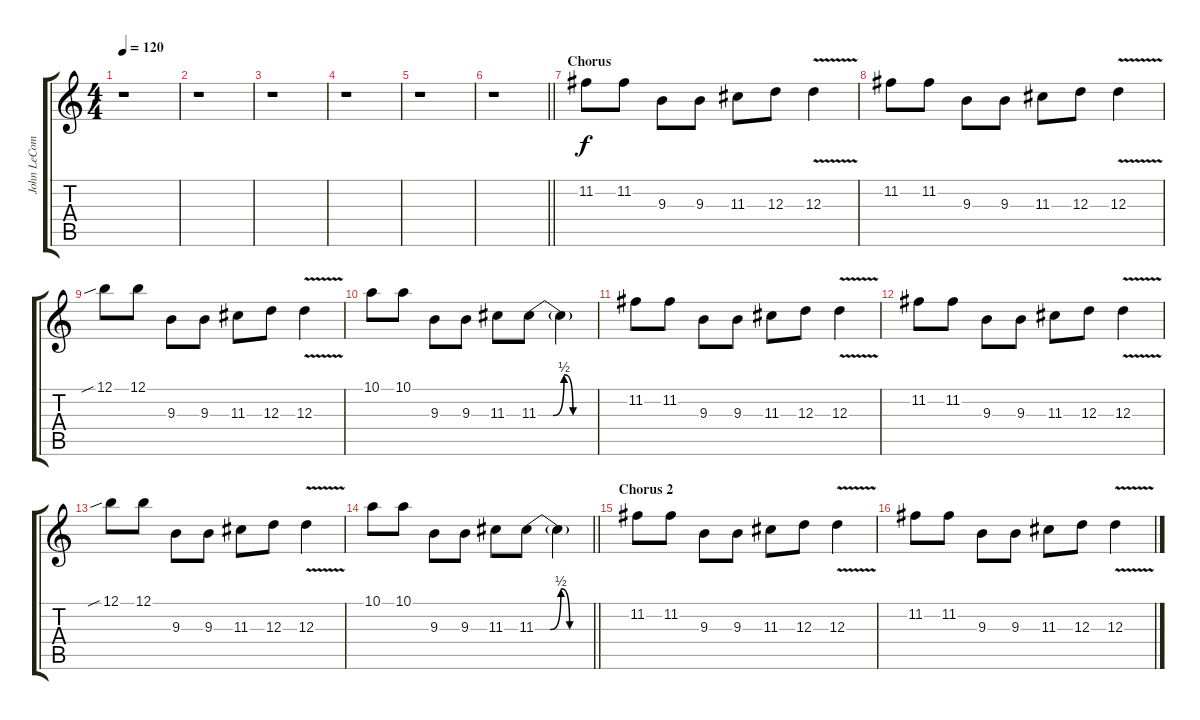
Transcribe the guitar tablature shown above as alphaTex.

\track ("John LeCompt" "John LeCom") {instrument distortionguitar}
\staff {score tabs}
\tuning (B3 G3 D3 A2 E2 B1) {hide}
\ts (4 4)
\tempo 120
\clef g2
\ks c
r.1{dy f} |
r.1 |
r.1 |
r.1 |
r.1 |
\barLineRight lightlight
r.1 |
\section ("" "Chorus")
11.2.8{volume 16 instrument distortionguitar} 11.2.8 9.3.8 9.3.8 11.3.8 12.3.8 12.3{v}.4 |
11.2.8 11.2.8 9.3.8 9.3.8 11.3.8 12.3.8 12.3{v}.4 |
12.1{sib}.8 12.1.8 9.3.8 9.3.8 11.3.8 12.3.8 12.3{v}.4 |
10.1.8 10.1.8 9.3.8 9.3.8 11.3.8 11.3{be (custom 0 0 15 0 26 2 35 0 60 0)}.8 11.3{t}.4 |
11.2.8 11.2.8 9.3.8 9.3.8 11.3.8 12.3.8 12.3{v}.4 |
11.2.8 11.2.8 9.3.8 9.3.8 11.3.8 12.3.8 12.3{v}.4 |
12.1{sib}.8 12.1.8 9.3.8 9.3.8 11.3.8 12.3.8 12.3{v}.4 |
\barLineRight lightlight
10.1.8 10.1.8 9.3.8 9.3.8 11.3.8 11.3{be (custom 0 0 15 0 26 2 35 0 60 0)}.8 11.3{t}.4 |
\section ("" "Chorus 2")
11.2.8 11.2.8 9.3.8 9.3.8 11.3.8 12.3.8 12.3{v}.4 |
11.2.8 11.2.8 9.3.8 9.3.8 11.3.8 12.3.8 12.3{v}.4
